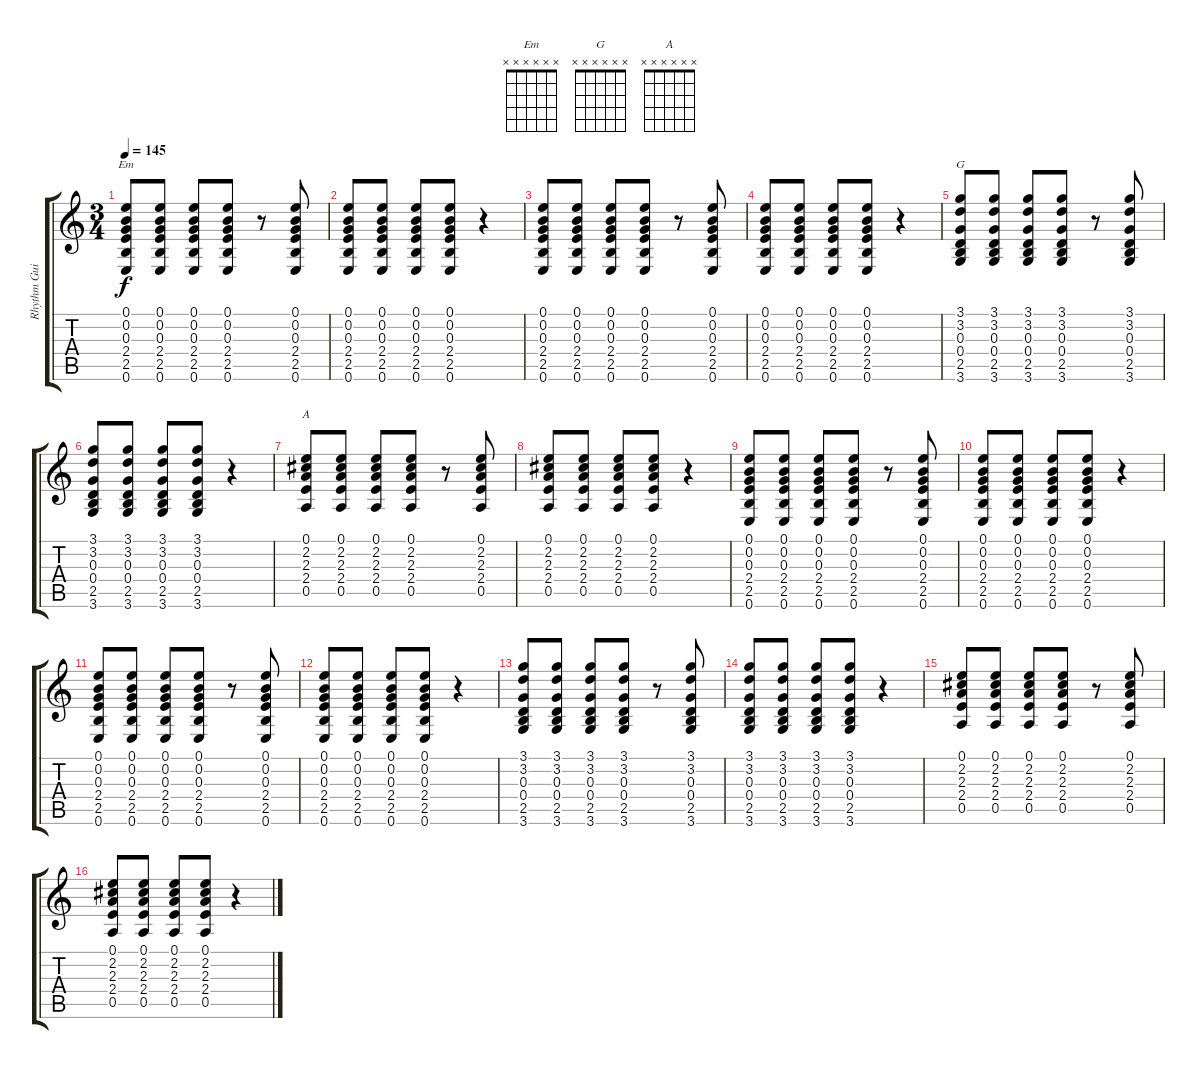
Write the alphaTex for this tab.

\track ("Rhythm Guitar" "Rhythm Gui") {instrument acousticguitarsteel}
\staff {score tabs}
\tuning (E4 B3 G3 D3 A2 E2) {hide}
\chord ("Em" x x x x x x)
\chord ("G" x x x x x x)
\chord ("A" x x x x x x)
\ts (3 4)
\tempo 145
\clef g2
\ks c
(0.1 0.2 0.3 2.4 2.5 0.6).8{ch "Em" dy f} (0.1 0.2 0.3 2.4 2.5 0.6).8 (0.1 0.2 0.3 2.4 2.5 0.6).8 (0.1 0.2 0.3 2.4 2.5 0.6).8 r.8 (0.1 0.2 0.3 2.4 2.5 0.6).8 |
(0.1 0.2 0.3 2.4 2.5 0.6).8 (0.1 0.2 0.3 2.4 2.5 0.6).8 (0.1 0.2 0.3 2.4 2.5 0.6).8 (0.1 0.2 0.3 2.4 2.5 0.6).8 r.4 |
(0.1 0.2 0.3 2.4 2.5 0.6).8 (0.1 0.2 0.3 2.4 2.5 0.6).8 (0.1 0.2 0.3 2.4 2.5 0.6).8 (0.1 0.2 0.3 2.4 2.5 0.6).8 r.8 (0.1 0.2 0.3 2.4 2.5 0.6).8 |
(0.1 0.2 0.3 2.4 2.5 0.6).8 (0.1 0.2 0.3 2.4 2.5 0.6).8 (0.1 0.2 0.3 2.4 2.5 0.6).8 (0.1 0.2 0.3 2.4 2.5 0.6).8 r.4 |
(3.1 3.2 0.3 0.4 2.5 3.6).8{ch "G"} (3.1 3.2 0.3 0.4 2.5 3.6).8 (3.1 3.2 0.3 0.4 2.5 3.6).8 (3.1 3.2 0.3 0.4 2.5 3.6).8 r.8 (3.1 3.2 0.3 0.4 2.5 3.6).8 |
(3.1 3.2 0.3 0.4 2.5 3.6).8 (3.1 3.2 0.3 0.4 2.5 3.6).8 (3.1 3.2 0.3 0.4 2.5 3.6).8 (3.1 3.2 0.3 0.4 2.5 3.6).8 r.4 |
(0.1 2.2 2.3 2.4 0.5).8{ch "A"} (0.1 2.2 2.3 2.4 0.5).8 (0.1 2.2 2.3 2.4 0.5).8 (0.1 2.2 2.3 2.4 0.5).8 r.8 (0.1 2.2 2.3 2.4 0.5).8 |
(0.1 2.2 2.3 2.4 0.5).8 (0.1 2.2 2.3 2.4 0.5).8 (0.1 2.2 2.3 2.4 0.5).8 (0.1 2.2 2.3 2.4 0.5).8 r.4 |
(0.1 0.2 0.3 2.4 2.5 0.6).8 (0.1 0.2 0.3 2.4 2.5 0.6).8 (0.1 0.2 0.3 2.4 2.5 0.6).8 (0.1 0.2 0.3 2.4 2.5 0.6).8 r.8 (0.1 0.2 0.3 2.4 2.5 0.6).8 |
(0.1 0.2 0.3 2.4 2.5 0.6).8 (0.1 0.2 0.3 2.4 2.5 0.6).8 (0.1 0.2 0.3 2.4 2.5 0.6).8 (0.1 0.2 0.3 2.4 2.5 0.6).8 r.4 |
(0.1 0.2 0.3 2.4 2.5 0.6).8 (0.1 0.2 0.3 2.4 2.5 0.6).8 (0.1 0.2 0.3 2.4 2.5 0.6).8 (0.1 0.2 0.3 2.4 2.5 0.6).8 r.8 (0.1 0.2 0.3 2.4 2.5 0.6).8 |
(0.1 0.2 0.3 2.4 2.5 0.6).8 (0.1 0.2 0.3 2.4 2.5 0.6).8 (0.1 0.2 0.3 2.4 2.5 0.6).8 (0.1 0.2 0.3 2.4 2.5 0.6).8 r.4 |
(3.1 3.2 0.3 0.4 2.5 3.6).8 (3.1 3.2 0.3 0.4 2.5 3.6).8 (3.1 3.2 0.3 0.4 2.5 3.6).8 (3.1 3.2 0.3 0.4 2.5 3.6).8 r.8 (3.1 3.2 0.3 0.4 2.5 3.6).8 |
(3.1 3.2 0.3 0.4 2.5 3.6).8 (3.1 3.2 0.3 0.4 2.5 3.6).8 (3.1 3.2 0.3 0.4 2.5 3.6).8 (3.1 3.2 0.3 0.4 2.5 3.6).8 r.4 |
(0.1 2.2 2.3 2.4 0.5).8 (0.1 2.2 2.3 2.4 0.5).8 (0.1 2.2 2.3 2.4 0.5).8 (0.1 2.2 2.3 2.4 0.5).8 r.8 (0.1 2.2 2.3 2.4 0.5).8 |
(0.1 2.2 2.3 2.4 0.5).8 (0.1 2.2 2.3 2.4 0.5).8 (0.1 2.2 2.3 2.4 0.5).8 (0.1 2.2 2.3 2.4 0.5).8 r.4
